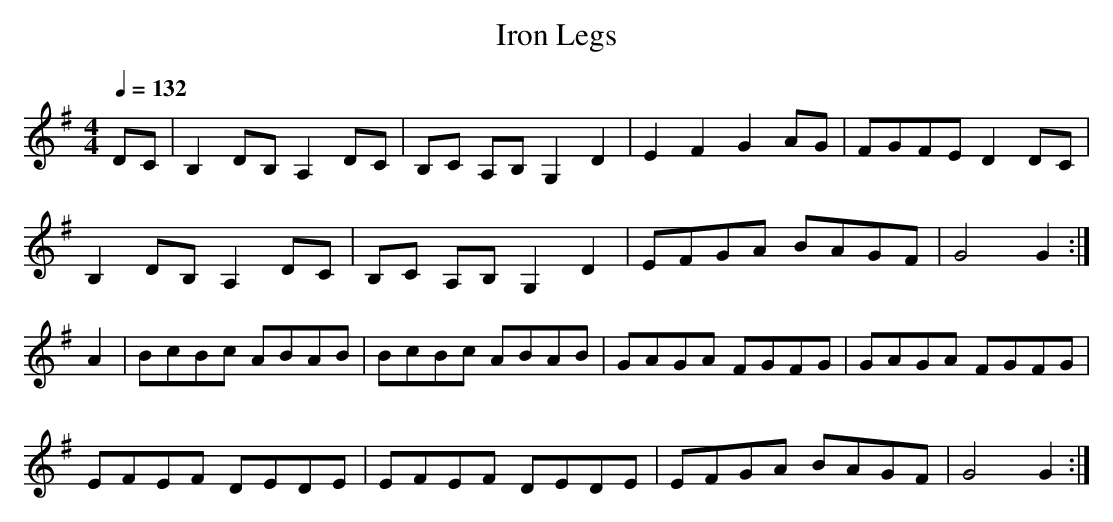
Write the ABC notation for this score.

X:1
T:Iron Legs
M:4/4
L:1/4
Q:1/4=132
K:Gmaj clef=treble
D/2C/2 |\
B, D/2B,/2 A, D/2C/2 | B,/2C/2 A,/2B,/2 G, D |\
E F G A/2G/2 | F/2G/2F/2E/2 D D/2C/2 |
B, D/2B,/2 A, D/2C/2 | B,/2C/2 A,/2B,/2 G, D |\
E/2F/2G/2A/2 B/2A/2G/2F/2 | G2 G :|
A |\
B/2c/2B/2c/2 A/2B/2A/2B/2 | B/2c/2B/2c/2 A/2B/2A/2B/2 |\
G/2A/2G/2A/2 F/2G/2F/2G/2 | G/2A/2G/2A/2 F/2G/2F/2G/2 |
E/2F/2E/2F/2 D/2E/2D/2E/2 | E/2F/2E/2F/2 D/2E/2D/2E/2 |\
E/2F/2G/2A/2 B/2A/2G/2F/2 | G2 G :|
